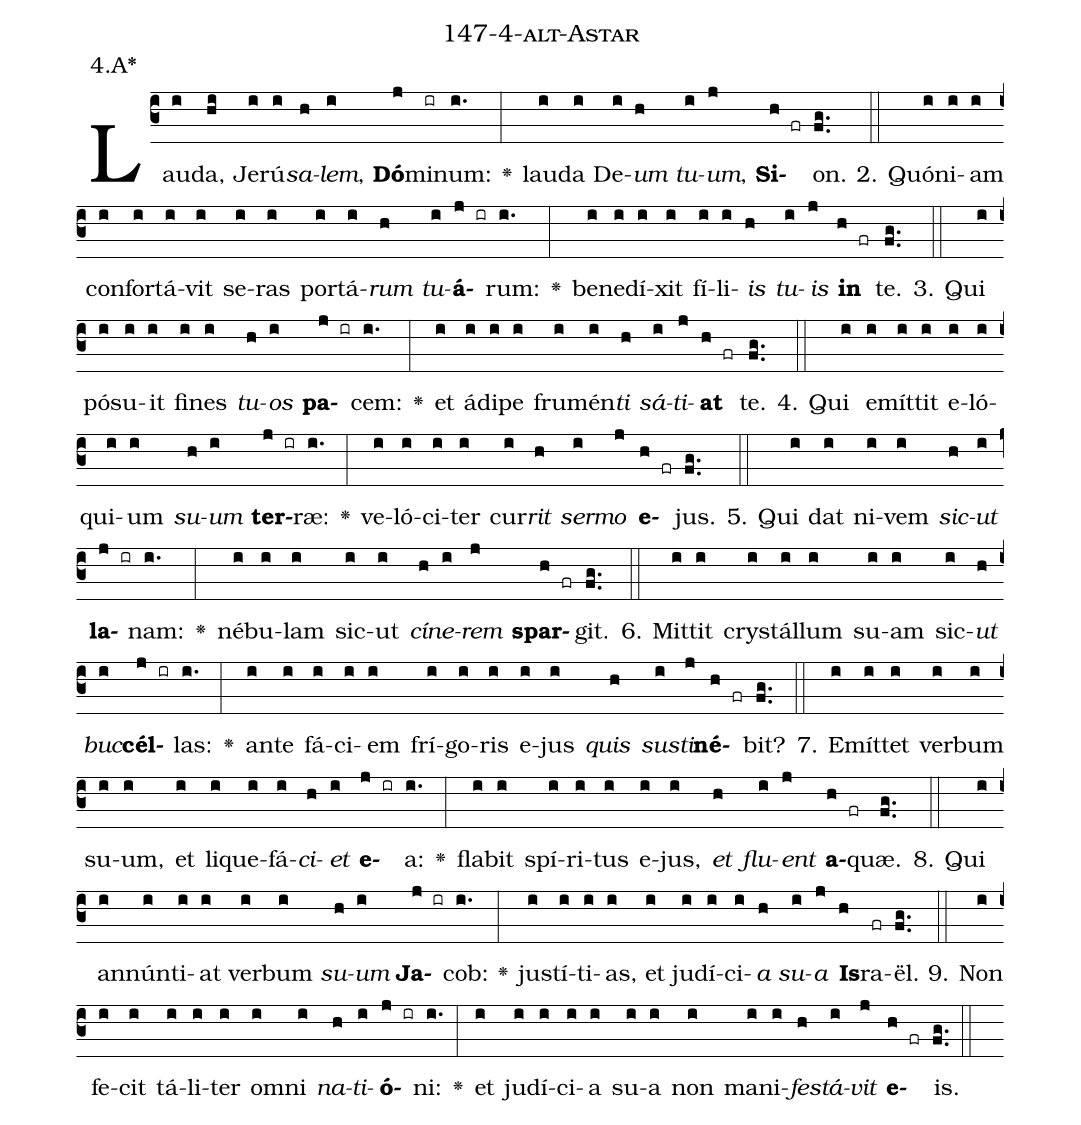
name: 147-4-alt-Astar;
annotation: 4.A*;
%%
(c3)Lau(i)da,(hi) Je(i)rú(i)<i>sa</i>(h)<i>lem</i>,(i) <b>Dó</b>(j)mi(ir)num:(i.) <v>\greheightstar</v>(:) lau(i)da(i) De(i)<i>um</i>(h) <i>tu</i>(i)<i>um</i>,(j) <b>Si</b>(h fr)on.(fg..) (::)
2. Quón(i)i(i)am(i) con(i)for(i)tá(i)vit(i) se(i)ras(i) por(i)tá(i)<i>rum</i>(h) <i>tu</i>(i)<b>á</b>(j ir)rum:(i.) <v>\greheightstar</v>(:) be(i)ne(i)dí(i)xit(i) fí(i)li(i)<i>is</i>(h) <i>tu</i>(i)<i>is</i>(j) <b>in</b>(h fr) te.(fg..) (::)
3. Qui(i) pó(i)su(i)it(i) fi(i)nes(i) <i>tu</i>(h)<i>os</i>(i) <b>pa</b>(j ir)cem:(i.) <v>\greheightstar</v>(:) et(i) á(i)di(i)pe(i) fru(i)mén(i)<i>ti</i>(h) <i>sá</i>(i)<i>ti</i>(j)<b>at</b>(h fr) te.(fg..) (::)
4. Qui(i) e(i)mít(i)tit(i) e(i)ló(i)qui(i)um(i) <i>su</i>(h)<i>um</i>(i) <b>ter</b>(j ir)ræ:(i.) <v>\greheightstar</v>(:) ve(i)ló(i)ci(i)ter(i) cur(i)<i>rit</i>(h) <i>ser</i>(i)<i>mo</i>(j) <b>e</b>(h fr)jus.(fg..) (::)
5. Qui(i) dat(i) ni(i)vem(i) <i>sic</i>(h)<i>ut</i>(i) <b>la</b>(j ir)nam:(i.) <v>\greheightstar</v>(:) né(i)bu(i)lam(i) sic(i)ut(i) <i>cí</i>(h)<i>ne</i>(i)<i>rem</i>(j) <b>spar</b>(h fr)git.(fg..) (::)
6. Mit(i)tit(i) crys(i)tál(i)lum(i) su(i)am(i) sic(i)<i>ut</i>(h) <i>buc</i>(i)<b>cél</b>(j ir)las:(i.) <v>\greheightstar</v>(:) an(i)te(i) fá(i)ci(i)em(i) frí(i)go(i)ris(i) e(i)jus(i) <i>quis</i>(h) <i>sus</i>(i)<i>ti</i>(j)<b>né</b>(h fr)bit?(fg..) (::)
7. E(i)mít(i)tet(i) ver(i)bum(i) su(i)um,(i) et(i) li(i)que(i)fá(i)<i>ci</i>(h)<i>et</i>(i) <b>e</b>(j ir)a:(i.) <v>\greheightstar</v>(:) fla(i)bit(i) spí(i)ri(i)tus(i) e(i)jus,(i) <i>et</i>(h) <i>flu</i>(i)<i>ent</i>(j) <b>a</b>(h fr)quæ.(fg..) (::)
8. Qui(i) an(i)nún(i)ti(i)at(i) ver(i)bum(i) <i>su</i>(h)<i>um</i>(i) <b>Ja</b>(j ir)cob:(i.) <v>\greheightstar</v>(:) jus(i)tí(i)ti(i)as,(i) et(i) ju(i)dí(i)ci(i)<i>a</i>(h) <i>su</i>(i)<i>a</i>(j) <b>Is</b>(h)ra(fr)ël.(fg..) (::)
9. Non(i) fe(i)cit(i) tá(i)li(i)ter(i) om(i)ni(i) <i>na</i>(h)<i>ti</i>(i)<b>ó</b>(j ir)ni:(i.) <v>\greheightstar</v>(:) et(i) ju(i)dí(i)ci(i)a(i) su(i)a(i) non(i) ma(i)ni(i)<i>fes</i>(h)<i>tá</i>(i)<i>vit</i>(j) <b>e</b>(h fr)is.(fg..) (::)
